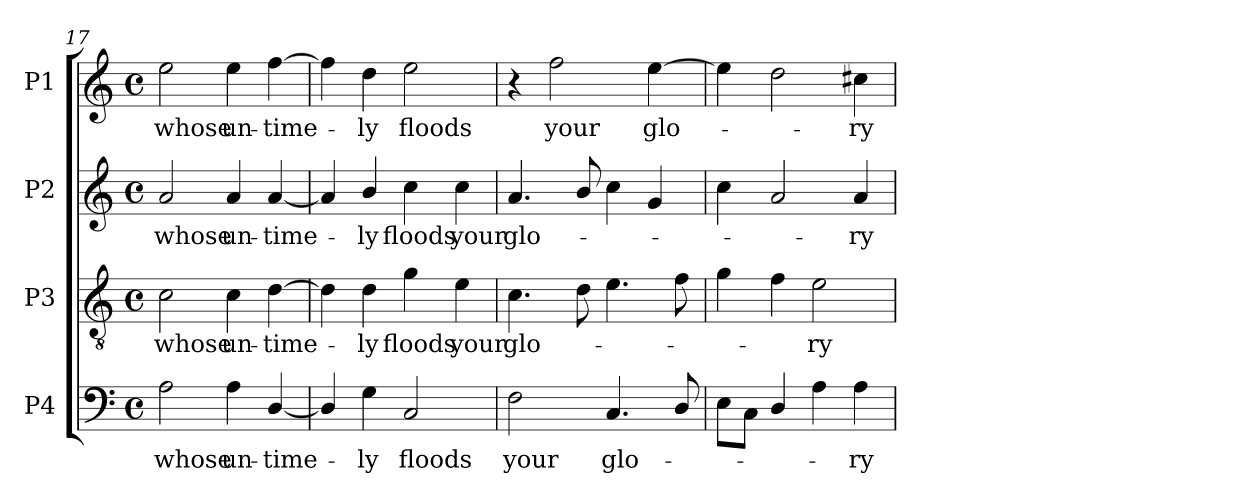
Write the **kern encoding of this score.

**kern	**text	**kern	**text	**kern	**text	**kern	**text
*part4	*part4	*part3	*part3	*part2	*part2	*part1	*part1
*staff4	*staff4	*staff3	*staff3	*staff2	*staff2	*staff1	*staff1
*I"P4	*	*I"P3	*	*I"P2	*	*I"P1	*
*clefF4	*	*clefGv2	*	*clefG2	*	*clefG2	*
*	*	*ITrd7c12	*	*	*	*	*
*k[]	*	*k[]	*	*k[]	*	*k[]	*
*C:	*	*C:	*	*C:	*	*C:	*
*M4/4	*	*M4/4	*	*M4/4	*	*M4/4	*
*met(c)	*	*met(c)	*	*met(c)	*	*met(c)	*
=17	=17	=17	=17	=17	=17	=17	=17
!	!LO:LY:b:color=#000000	!	!	!	!	!	!
!	!	!	!LO:LY:b:color=#000000	!	!	!	!
!	!	!	!	!	!LO:LY:b:color=#000000	!	!
!	!	!	!	!	!	!	!LO:LY:b:color=#000000
2Ai\	whose	2Ci\	whose	2ai/	whose	2eei\	whose
!	!LO:LY:b:color=#000000	!	!	!	!	!	!
!	!	!	!LO:LY:b:color=#000000	!	!	!	!
!	!	!	!	!	!LO:LY:b:color=#000000	!	!
!	!	!	!	!	!	!	!LO:LY:b:color=#000000
4Ai\	un-	4Ci\	un-	4ai/	un-	4eei\	un-
!	!LO:LY:b:color=#000000	!	!	!	!	!	!
!	!	!	!LO:LY:b:color=#000000	!	!	!	!
!	!	!	!	!	!LO:LY:b:color=#000000	!	!
!	!	!	!	!	!	!	!LO:LY:b:color=#000000
[4Di/	-time-	[4Di\	-time-	[4ai/	-time-	[4ffi\	-time-
=18	=18	=18	=18	=18	=18	=18	=18
4Di/]	.	4Di\]	.	4ai/]	.	4ffi\]	.
!	!LO:LY:b:color=#000000	!	!	!	!	!	!
!	!	!	!LO:LY:b:color=#000000	!	!	!	!
!	!	!	!	!	!LO:LY:b:color=#000000	!	!
!	!	!	!	!	!	!	!LO:LY:b:color=#000000
4Gi\	-ly	4Di\	-ly	4bi/	-ly	4ddi\	-ly
!	!LO:LY:b:color=#000000	!	!	!	!	!	!
!	!	!	!LO:LY:b:color=#000000	!	!	!	!
!	!	!	!	!	!LO:LY:b:color=#000000	!	!
!	!	!	!	!	!	!	!LO:LY:b:color=#000000
2Ci/	floods	4Gi\	floods	4cci\	floods	2eei\	floods
!	!	!	!LO:LY:b:color=#000000	!	!	!	!
!	!	!	!	!	!LO:LY:b:color=#000000	!	!
.	.	4Ei\	your	4cci\	your	.	.
=19	=19	=19	=19	=19	=19	=19	=19
!	!LO:LY:b:color=#000000	!	!	!	!	!	!
!	!	!	!LO:LY:b:color=#000000	!	!	!	!
!	!	!	!	!	!LO:LY:b:color=#000000	!	!
2Fi\	your	4.Ci\	glo-	4.ai/	glo-	4r	.
!	!	!	!	!	!	!	!LO:LY:b:color=#000000
.	.	.	.	.	.	2ffi\	your
.	.	8Di\	.	8bi/	.	.	.
!	!LO:LY:b:color=#000000	!	!	!	!	!	!
4.Ci/	glo-	4.Ei\	.	4cci\	.	.	.
!	!	!	!	!	!	!	!LO:LY:b:color=#000000
.	.	.	.	4gi/	.	[4eei\	glo-
8Di/	.	8Fi\	.	.	.	.	.
=20	=20	=20	=20	=20	=20	=20	=20
8Ei\L	.	4Gi\	.	4cci\	.	4eei\]	.
8Ci\J	.	.	.	.	.	.	.
4Di/	.	4Fi\	.	2ai/	.	2ddi\	.
!	!	!	!LO:LY:b:color=#000000	!	!	!	!
4Ai\	.	2Ei\	-ry	.	.	.	.
!	!LO:LY:b:color=#000000	!	!	!	!	!	!
!	!	!	!	!	!LO:LY:b:color=#000000	!	!
!	!	!	!	!	!	!	!LO:LY:b:color=#000000
4Ai\	-ry	.	.	4ai/	-ry	4cc#Xi\	-ry
=	=	=	=	=	=	=	=
*-	*-	*-	*-	*-	*-	*-	*-
